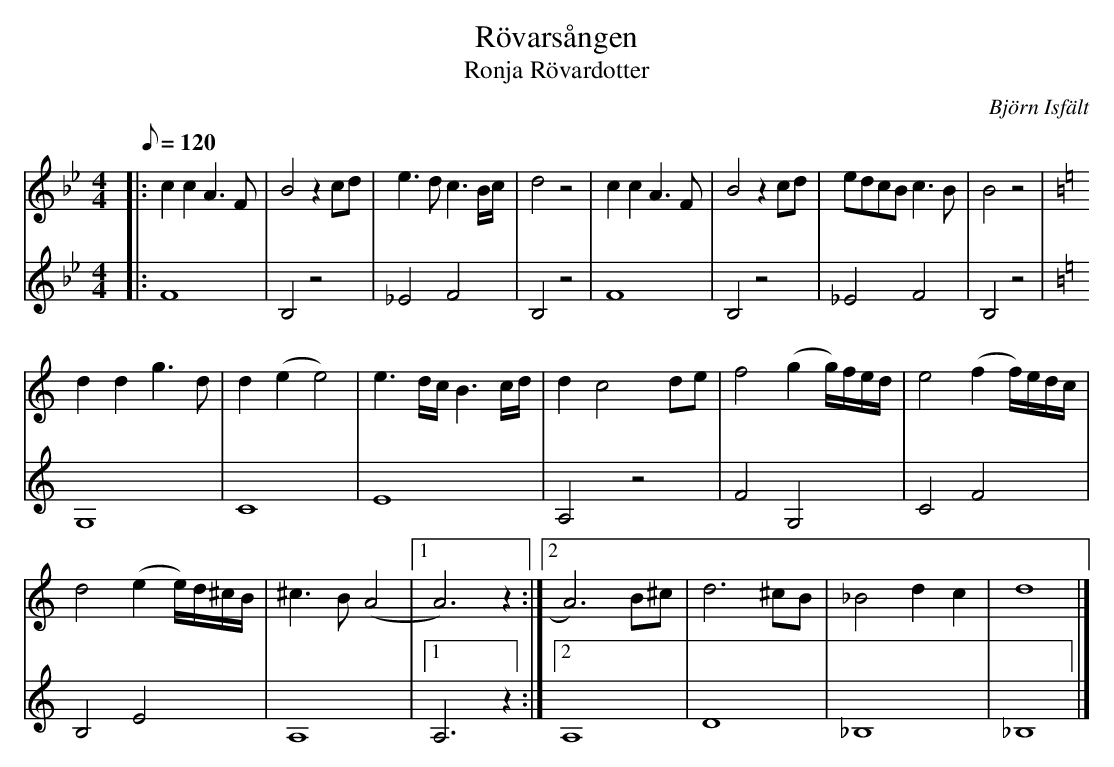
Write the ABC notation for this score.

X:1
T: Rövarsången
T: Ronja Rövardotter
O: Björn Isfält
M: 4/4
L: 1/8
K: Bb
Q: 120
V: 1
|: c2c2A2>F2 | B4z2cd | e2>d2 c3B/c/ | d4z4 | c2c2A3F | B4z2cd | edcBc2>B2 | B4z4 |
K: C
d2d2g2>d2 | d2(e2e4) | e3d/c/B3c/d/ | d2c4de | f4(g2g/)f/e/d/ | e4(f2f/)e/d/c/ |
d4(e2e/)d/^c/B/ | ^c3B(A4 |1 A6)z2 :|2 A6)B^c | d6^cB | _B4d2c2 | d8 |]
V: 3
|: F8 | B,4z4 | _E4F4 | B,4z4 | F8 | B,4z4 | _E4F4 | B,4z4 |
K: C
G,8 | C8 | E8 | A,4z4 | F4G,4 | C4F4 |
B,4E4 | A,8 |1 A,6z2 :|2 A,8 | D8 | _B,8 | _B,8 |]
